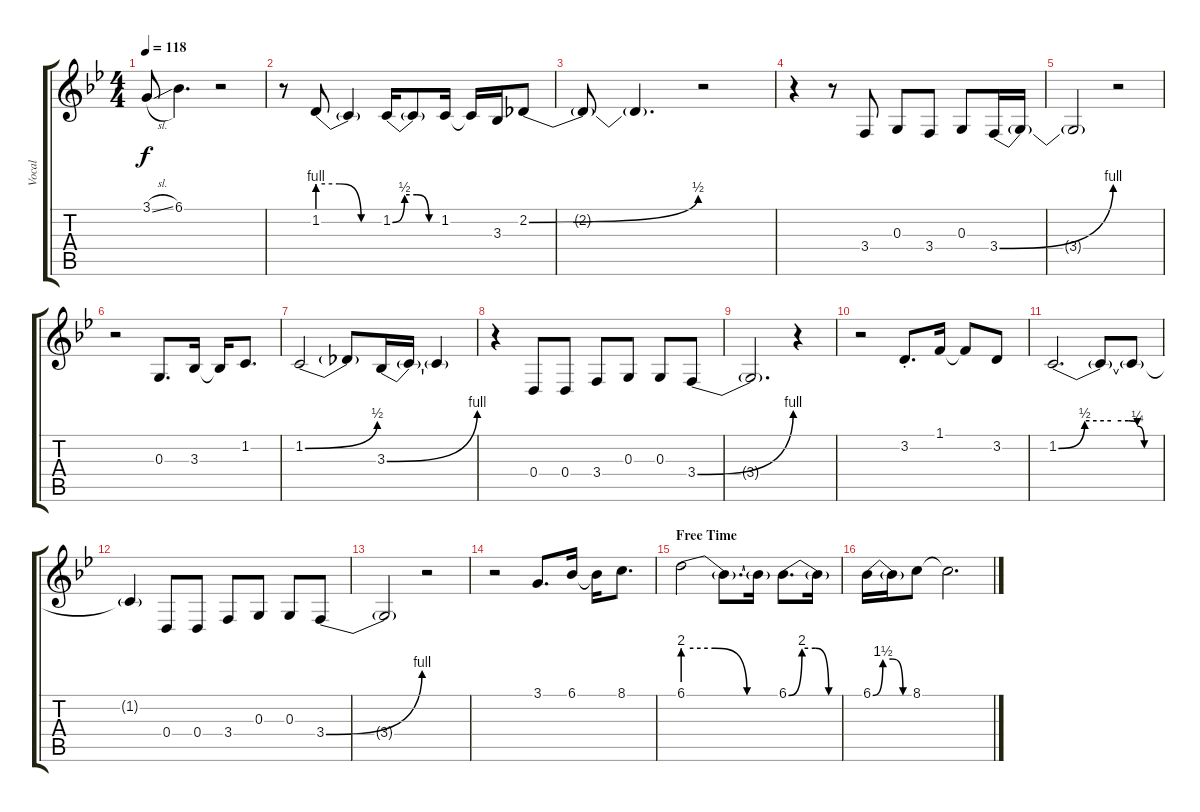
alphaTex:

\track ("Vocal" "Vocal") {instrument tenorsax}
\staff {score tabs}
\tuning (E4 B3 G3 D3 A2 E2) {hide}
\ts (4 4)
\tempo 118
\clef g2
\ks gminor
3.1{sl}.8{dy f} 6.1.4{d} r.2 |
r.8 1.2{be (custom 0 4 20 4 40 0 60 0)}.8 1.2{t}.4 1.2{be (custom 0 0 15 2 30 2 45 0 60 0)}.16 1.2{t}.8 1.2.16 1.2{t}.16 3.3.16 2.2{be (bend 0 0 60 2)}.8 |
2.2{t}.8 2.2{t}.4{d} r.2 |
r.4 r.8 3.4.8 0.3.8 3.4.8 0.3.8 3.4{be (bend 0 0 60 4)}.16 3.4{t}.16 |
3.4{t}.2 r.2 |
r.2 0.3.8{d} 3.3.16 3.3{t}.16 1.2.8{d} |
1.2{be (bend 0 0 60 2)}.2 1.2{t}.8 3.3{be (bend 0 0 60 4)}.16 3.3{t}.16 3.3{t}.4 |
r.4 0.4.8 0.4.8 3.4.8 0.3.8 0.3.8 3.4{be (bend 0 0 60 4)}.8 |
3.4{t}.2{d} r.4 |
r.2 3.2{st}.8{d} 1.1.16 1.1{t}.8 3.2.8 |
1.2{be (custom 0 0 15 2 30 2 40 2 45 1 49 0 60 0)}.2{d} 1.2{t}.8 1.2{t}.8 |
1.2{t}.4 0.4.8 0.4.8 3.4.8 0.3.8 0.3.8 3.4{be (bend 0 0 60 4)}.8 |
3.4{t}.2 r.2 |
r.2 3.1.8{d} 6.1.16 6.1{t}.16 8.1.8{d} |
\section ("" "Free Time")
6.1{be (custom 0 8 20 8 40 0 60 0)}.2 6.1{t}.8{d} 6.1{t}.16 6.1{be (custom 0 0 15 8 30 8 45 0 60 0)}.8{d} 6.1{t}.16 |
6.1{be (custom 0 0 15 6 30 6 45 0 60 0)}.16 6.1{t}.16 8.1.8 8.1{t}.2{d}
